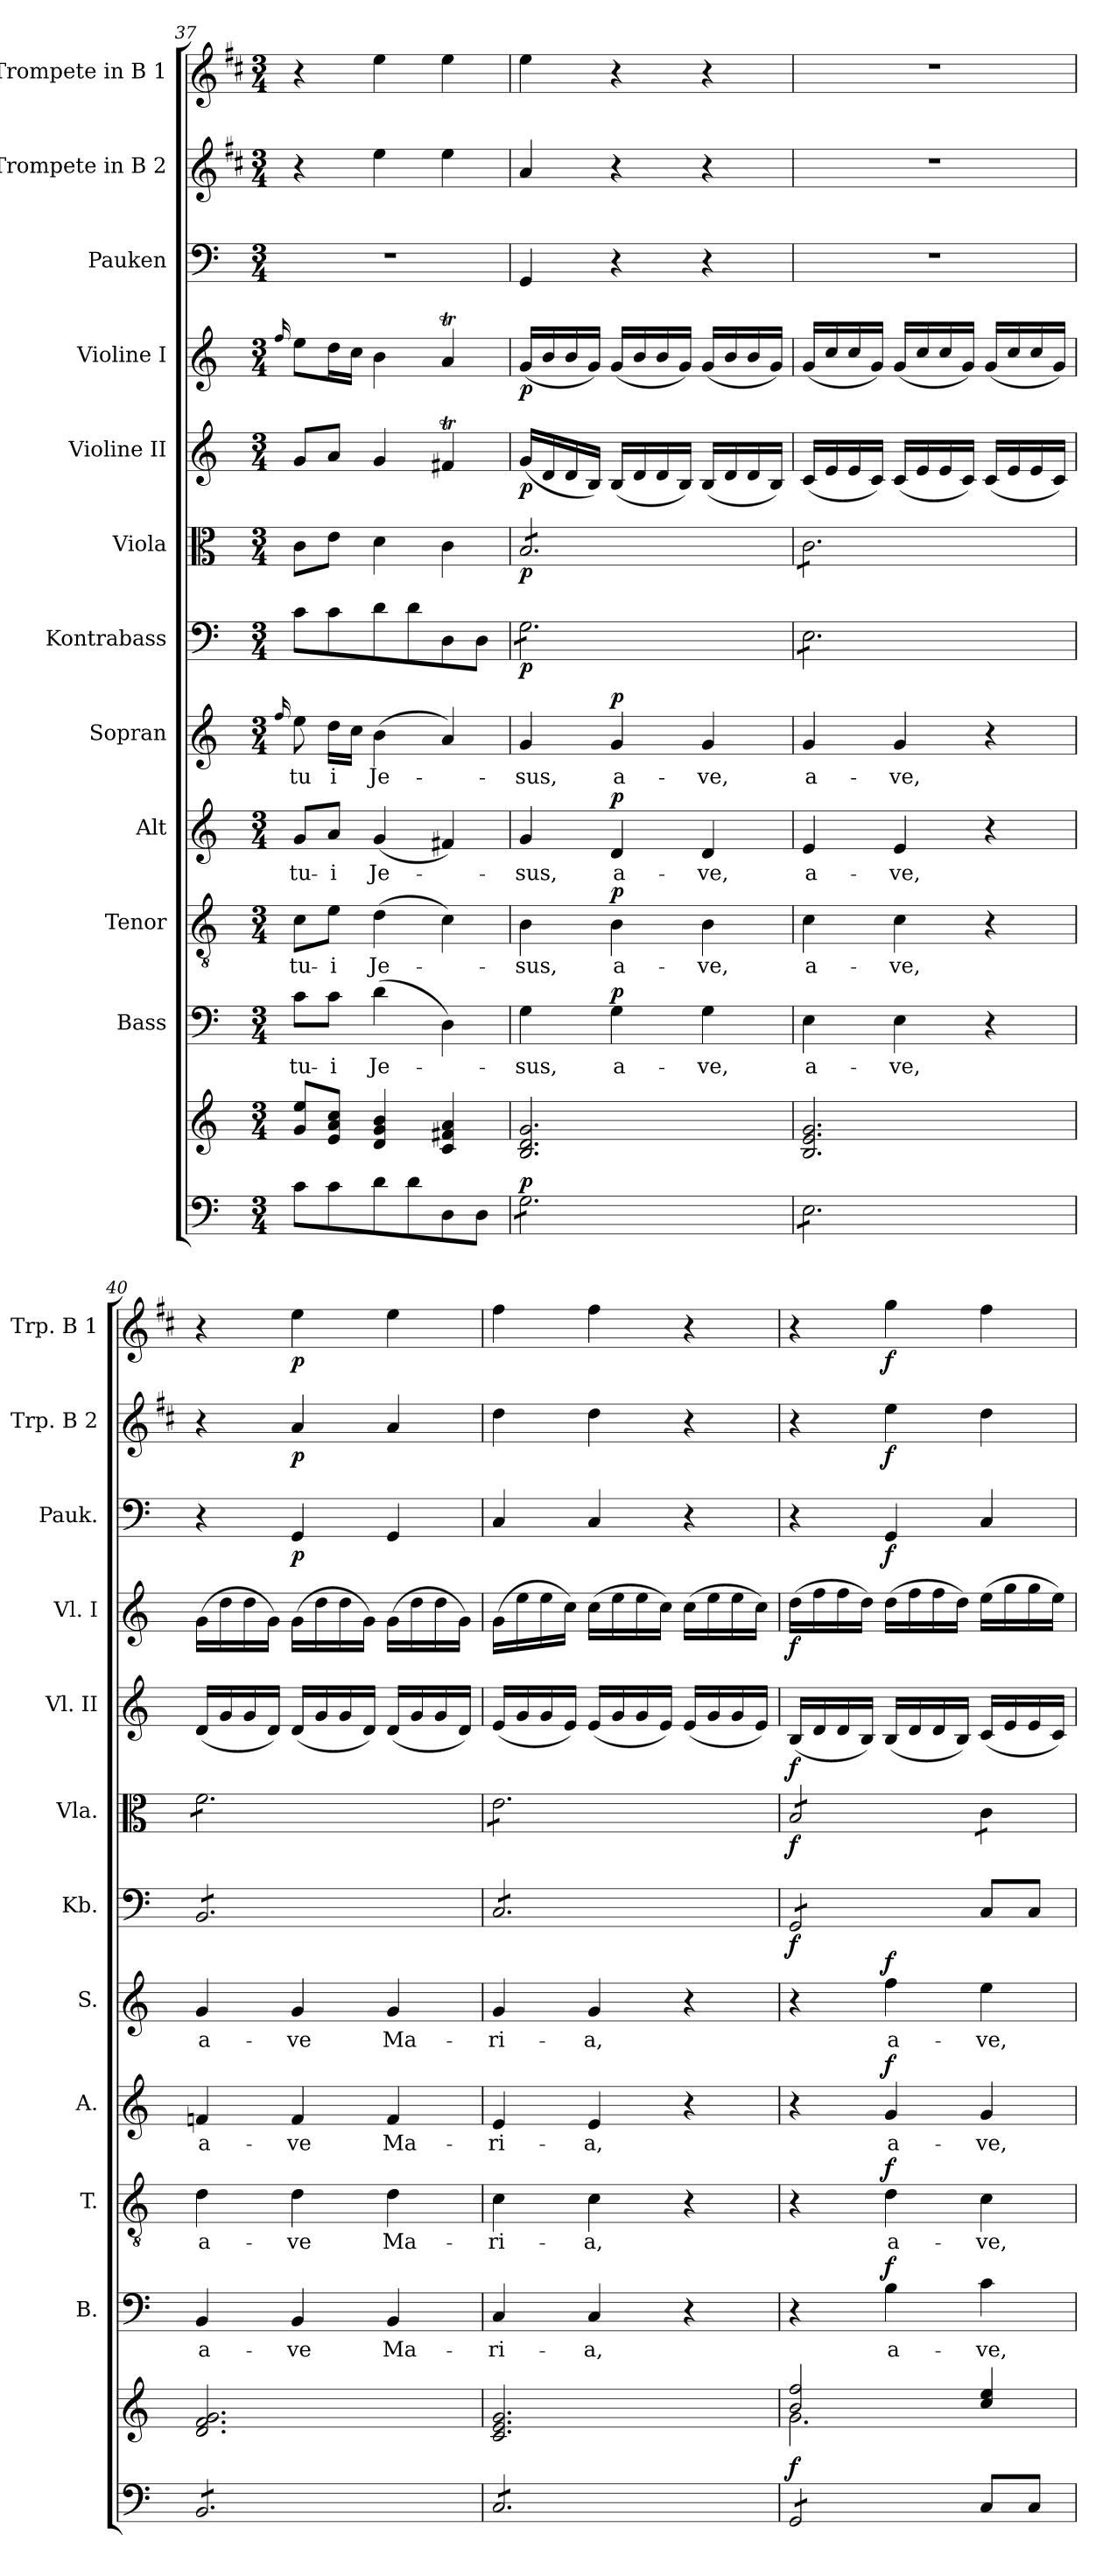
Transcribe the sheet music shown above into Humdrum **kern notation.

**kern	**kern	**dynam	**kern	**text	**dynam	**kern	**text	**dynam	**kern	**text	**dynam	**kern	**text	**dynam	**kern	**dynam	**kern	**dynam	**kern	**dynam	**kern	**dynam	**kern	**dynam	**kern	**dynam	**kern	**dynam
*part12	*part12	*part12	*part11	*part11	*part11	*part10	*part10	*part10	*part9	*part9	*part9	*part8	*part8	*part8	*part7	*part7	*part6	*part6	*part5	*part5	*part4	*part4	*part3	*part3	*part2	*part2	*part1	*part1
*staff13	*staff12	*staff12/13	*staff11	*staff11	*staff11	*staff10	*staff10	*staff10	*staff9	*staff9	*staff9	*staff8	*staff8	*staff8	*staff7	*staff7	*staff6	*staff6	*staff5	*staff5	*staff4	*staff4	*staff3	*staff3	*staff2	*staff2	*staff1	*staff1
*	*	*	*I"Bass	*	*	*I"Tenor	*	*	*I"Alt	*	*	*I"Sopran	*	*	*I"Kontrabass	*	*I"Viola	*	*I"Violine II	*	*I"Violine I	*	*I"Pauken	*	*I"Trompete in B 2	*	*I"Trompete in B 1	*
*	*	*	*I'B.	*	*	*I'T.	*	*	*I'A.	*	*	*I'S.	*	*	*I'Kb.	*	*I'Vla.	*	*I'Vl. II	*	*I'Vl. I	*	*I'Pauk.	*	*I'Trp. B 2	*	*I'Trp. B 1	*
!!LO:PB:g=z
*clefF4	*clefG2	*	*clefF4	*	*	*clefGv2	*	*	*clefG2	*	*	*clefG2	*	*	*clefF4	*	*clefC3	*	*clefG2	*	*clefG2	*	*clefF4	*	*clefG2	*	*clefG2	*
*	*	*	*	*	*	*	*	*	*	*	*	*	*	*	*ITrd7c12	*	*	*	*	*	*	*	*	*	*ITrd1c2	*	*ITrd1c2	*
*k[]	*k[]	*	*k[]	*	*	*k[]	*	*	*k[]	*	*	*k[]	*	*	*k[]	*	*k[]	*	*k[]	*	*k[]	*	*k[]	*	*k[]	*	*k[]	*
*C:	*C:	*	*C:	*	*	*C:	*	*	*C:	*	*	*C:	*	*	*C:	*	*C:	*	*C:	*	*C:	*	*C:	*	*C:	*	*C:	*
*M3/4	*M3/4	*	*M3/4	*	*	*M3/4	*	*	*M3/4	*	*	*M3/4	*	*	*M3/4	*	*M3/4	*	*M3/4	*	*M3/4	*	*M3/4	*	*M3/4	*	*M3/4	*
=37	=37	=37	=37	=37	=37	=37	=37	=37	=37	=37	=37	=37	=37	=37	=37	=37	=37	=37	=37	=37	=37	=37	=37	=37	=37	=37	=37	=37
.	.	.	.	.	.	.	.	.	.	.	.	16qqff/	.	.	.	.	.	.	.	.	16qqff/	.	.	.	.	.	.	.
!	!	!	!	!LO:LY:b	!	!	!LO:LY:b	!	!	!LO:LY:b	!	!	!LO:LY:b	!	!	!	!	!	!	!	!	!	!	!	!	!	!	!
8c\L	8g/ 8ee/L	.	8c\L	tu-	.	8c\L	tu-	.	8g/L	tu-	.	8ee\	tu	.	8C\L	.	8c\L	.	8g/L	.	8ee\L	.	2.r	.	4r	.	4r	.
!	!	!	!	!LO:LY:b	!	!	!LO:LY:b	!	!	!LO:LY:b	!	!	!LO:LY:b	!	!	!	!	!	!	!	!	!	!	!	!	!	!	!
8c\	8e/ 8a/ 8cc/J	.	8c\J	-i	.	8e\J	-i	.	8a/J	-i	.	16dd\LL	i	.	8C\	.	8e\J	.	8a/J	.	16dd\L	.	.	.	.	.	.	.
.	.	.	.	.	.	.	.	.	.	.	.	16cc\JJ	.	.	.	.	.	.	.	.	16cc\JJ	.	.	.	.	.	.	.
!	!	!	!	!LO:LY:b	!	!	!LO:LY:b	!	!	!LO:LY:b	!	!	!LO:LY:b	!	!	!	!	!	!	!	!	!	!	!	!	!	!	!
8d\	4d/ 4g/ 4b/	.	(>4d\	Je-	.	(>4d\	Je-	.	(<4g/	Je-	.	(>4b\	Je-	.	8D\	.	4d\	.	4g/	.	4b\	.	.	.	4dd\	.	4dd\	.
8d\	.	.	.	.	.	.	.	.	.	.	.	.	.	.	8D\	.	.	.	.	.	.	.	.	.	.	.	.	.
8D\	4c/ 4f#X/ 4a/	.	4D\)	.	.	4c\)	.	.	4f#X/)	.	.	4a/)	.	.	8DD\	.	4c\	.	4f#Xt/	.	4aT/	.	.	.	4dd\	.	4dd\	.
8D\J	.	.	.	.	.	.	.	.	.	.	.	.	.	.	8DD\J	.	.	.	.	.	.	.	.	.	.	.	.	.
=38	=38	=38	=38	=38	=38	=38	=38	=38	=38	=38	=38	=38	=38	=38	=38	=38	=38	=38	=38	=38	=38	=38	=38	=38	=38	=38	=38	=38
!	!	!LO:DY:a=2	!	!LO:LY:b	!	!	!LO:LY:b	!	!	!LO:LY:b	!	!	!LO:LY:b	!	!	!LO:DY:b	!	!LO:DY:b	!	!LO:DY:b	!	!LO:DY:b	!	!	!	!	!	!
*tremolo	*	*	*	*	*	*	*	*	*	*	*	*	*	*	*	*	*	*	*	*	*	*	*	*	*	*	*	*
*	*	*	*	*	*	*	*	*	*	*	*	*	*	*	*tremolo	*	*	*	*	*	*	*	*	*	*	*	*	*
*	*	*	*	*	*	*	*	*	*	*	*	*	*	*	*	*	*tremolo	*	*	*	*	*	*	*	*	*	*	*
8G\L	2.B/ 2.d/ 2.g/	p	4G\	-sus,	.	4B\	-sus,	.	4g/	-sus,	.	4g/	-sus,	.	8GG\L	p	8B/L	p	(<16g/LL	p	(<16g/LL	p	4GG/	.	4g/	.	4dd\	.
.	.	.	.	.	.	.	.	.	.	.	.	.	.	.	.	.	.	.	16d/	.	16b/	.	.	.	.	.	.	.
8G\	.	.	.	.	.	.	.	.	.	.	.	.	.	.	8GG\	.	8B/	.	16d/	.	16b/	.	.	.	.	.	.	.
.	.	.	.	.	.	.	.	.	.	.	.	.	.	.	.	.	.	.	16B/JJ)	.	16g/JJ)	.	.	.	.	.	.	.
!	!	!	!	!LO:LY:b	!LO:DY:a	!	!LO:LY:b	!LO:DY:a	!	!LO:LY:b	!LO:DY:a	!	!LO:LY:b	!LO:DY:a	!	!	!	!	!	!	!	!	!	!	!	!	!	!
8G\	.	.	4G\	a-	p	4B\	a-	p	4d/	a-	p	4g/	a-	p	8GG\	.	8B/	.	(<16B/LL	.	(<16g/LL	.	4r	.	4r	.	4r	.
.	.	.	.	.	.	.	.	.	.	.	.	.	.	.	.	.	.	.	16d/	.	16b/	.	.	.	.	.	.	.
8G\	.	.	.	.	.	.	.	.	.	.	.	.	.	.	8GG\	.	8B/	.	16d/	.	16b/	.	.	.	.	.	.	.
.	.	.	.	.	.	.	.	.	.	.	.	.	.	.	.	.	.	.	16B/JJ)	.	16g/JJ)	.	.	.	.	.	.	.
!	!	!	!	!LO:LY:b	!	!	!LO:LY:b	!	!	!LO:LY:b	!	!	!LO:LY:b	!	!	!	!	!	!	!	!	!	!	!	!	!	!	!
8G\	.	.	4G\	-ve,	.	4B\	-ve,	.	4d/	-ve,	.	4g/	-ve,	.	8GG\	.	8B/	.	(<16B/LL	.	(<16g/LL	.	4r	.	4r	.	4r	.
.	.	.	.	.	.	.	.	.	.	.	.	.	.	.	.	.	.	.	16d/	.	16b/	.	.	.	.	.	.	.
8G\J	.	.	.	.	.	.	.	.	.	.	.	.	.	.	8GG\J	.	8B/J	.	16d/	.	16b/	.	.	.	.	.	.	.
.	.	.	.	.	.	.	.	.	.	.	.	.	.	.	.	.	.	.	16B/JJ)	.	16g/JJ)	.	.	.	.	.	.	.
=39	=39	=39	=39	=39	=39	=39	=39	=39	=39	=39	=39	=39	=39	=39	=39	=39	=39	=39	=39	=39	=39	=39	=39	=39	=39	=39	=39	=39
!	!	!	!	!LO:LY:b	!	!	!LO:LY:b	!	!	!LO:LY:b	!	!	!LO:LY:b	!	!	!	!	!	!	!	!	!	!	!	!	!	!	!
8E\L	2.B/ 2.e/ 2.g/	.	4E\	a-	.	4c\	a-	.	4e/	a-	.	4g/	a-	.	8EE\L	.	8c\L	.	(<16c/LL	.	(<16g/LL	.	2.r	.	2.r	.	2.r	.
.	.	.	.	.	.	.	.	.	.	.	.	.	.	.	.	.	.	.	16e/	.	16cc/	.	.	.	.	.	.	.
8E\	.	.	.	.	.	.	.	.	.	.	.	.	.	.	8EE\	.	8c\	.	16e/	.	16cc/	.	.	.	.	.	.	.
.	.	.	.	.	.	.	.	.	.	.	.	.	.	.	.	.	.	.	16c/JJ)	.	16g/JJ)	.	.	.	.	.	.	.
!	!	!	!	!LO:LY:b	!	!	!LO:LY:b	!	!	!LO:LY:b	!	!	!LO:LY:b	!	!	!	!	!	!	!	!	!	!	!	!	!	!	!
8E\	.	.	4E\	-ve,	.	4c\	-ve,	.	4e/	-ve,	.	4g/	-ve,	.	8EE\	.	8c\	.	(<16c/LL	.	(<16g/LL	.	.	.	.	.	.	.
.	.	.	.	.	.	.	.	.	.	.	.	.	.	.	.	.	.	.	16e/	.	16cc/	.	.	.	.	.	.	.
8E\	.	.	.	.	.	.	.	.	.	.	.	.	.	.	8EE\	.	8c\	.	16e/	.	16cc/	.	.	.	.	.	.	.
.	.	.	.	.	.	.	.	.	.	.	.	.	.	.	.	.	.	.	16c/JJ)	.	16g/JJ)	.	.	.	.	.	.	.
8E\	.	.	4r	.	.	4r	.	.	4r	.	.	4r	.	.	8EE\	.	8c\	.	(<16c/LL	.	(<16g/LL	.	.	.	.	.	.	.
.	.	.	.	.	.	.	.	.	.	.	.	.	.	.	.	.	.	.	16e/	.	16cc/	.	.	.	.	.	.	.
8E\J	.	.	.	.	.	.	.	.	.	.	.	.	.	.	8EE\J	.	8c\J	.	16e/	.	16cc/	.	.	.	.	.	.	.
.	.	.	.	.	.	.	.	.	.	.	.	.	.	.	.	.	.	.	16c/JJ)	.	16g/JJ)	.	.	.	.	.	.	.
=40	=40	=40	=40	=40	=40	=40	=40	=40	=40	=40	=40	=40	=40	=40	=40	=40	=40	=40	=40	=40	=40	=40	=40	=40	=40	=40	=40	=40
!	!	!	!	!LO:LY:b	!	!	!LO:LY:b	!	!	!LO:LY:b	!	!	!LO:LY:b	!	!	!	!	!	!	!	!	!	!	!	!	!	!	!
8BB/L	2.d/ 2.f/ 2.g/	.	4BB/	a-	.	4d\	a-	.	4fn/	a-	.	4g/	a-	.	8BBB/L	.	8f\L	.	(<16d/LL	.	(>16g\LL	.	4r	.	4r	.	4r	.
.	.	.	.	.	.	.	.	.	.	.	.	.	.	.	.	.	.	.	16g/	.	16dd\	.	.	.	.	.	.	.
8BB/	.	.	.	.	.	.	.	.	.	.	.	.	.	.	8BBB/	.	8f\	.	16g/	.	16dd\	.	.	.	.	.	.	.
.	.	.	.	.	.	.	.	.	.	.	.	.	.	.	.	.	.	.	16d/JJ)	.	16g\JJ)	.	.	.	.	.	.	.
!	!	!	!	!LO:LY:b	!	!	!LO:LY:b	!	!	!LO:LY:b	!	!	!LO:LY:b	!	!	!	!	!	!	!	!	!	!	!LO:DY:b	!	!LO:DY:b	!	!LO:DY:b
8BB/	.	.	4BB/	-ve	.	4d\	-ve	.	4f/	-ve	.	4g/	-ve	.	8BBB/	.	8f\	.	(<16d/LL	.	(>16g\LL	.	4GG/	p	4g/	p	4dd\	p
.	.	.	.	.	.	.	.	.	.	.	.	.	.	.	.	.	.	.	16g/	.	16dd\	.	.	.	.	.	.	.
8BB/	.	.	.	.	.	.	.	.	.	.	.	.	.	.	8BBB/	.	8f\	.	16g/	.	16dd\	.	.	.	.	.	.	.
.	.	.	.	.	.	.	.	.	.	.	.	.	.	.	.	.	.	.	16d/JJ)	.	16g\JJ)	.	.	.	.	.	.	.
!	!	!	!	!LO:LY:b	!	!	!LO:LY:b	!	!	!LO:LY:b	!	!	!LO:LY:b	!	!	!	!	!	!	!	!	!	!	!	!	!	!	!
8BB/	.	.	4BB/	Ma-	.	4d\	Ma-	.	4f/	Ma-	.	4g/	Ma-	.	8BBB/	.	8f\	.	(<16d/LL	.	(>16g\LL	.	4GG/	.	4g/	.	4dd\	.
.	.	.	.	.	.	.	.	.	.	.	.	.	.	.	.	.	.	.	16g/	.	16dd\	.	.	.	.	.	.	.
8BB/J	.	.	.	.	.	.	.	.	.	.	.	.	.	.	8BBB/J	.	8f\J	.	16g/	.	16dd\	.	.	.	.	.	.	.
.	.	.	.	.	.	.	.	.	.	.	.	.	.	.	.	.	.	.	16d/JJ)	.	16g\JJ)	.	.	.	.	.	.	.
!!LO:PB:g=z
=41	=41	=41	=41	=41	=41	=41	=41	=41	=41	=41	=41	=41	=41	=41	=41	=41	=41	=41	=41	=41	=41	=41	=41	=41	=41	=41	=41	=41
!	!	!	!	!LO:LY:b	!	!	!LO:LY:b	!	!	!LO:LY:b	!	!	!LO:LY:b	!	!	!	!	!	!	!	!	!	!	!	!	!	!	!
8C/L	2.c/ 2.e/ 2.g/	.	4C/	-ri-	.	4c\	-ri-	.	4e/	-ri-	.	4g/	-ri-	.	8CC/L	.	8e\L	.	(<16e/LL	.	(>16g\LL	.	4C/	.	4cc\	.	4ee\	.
.	.	.	.	.	.	.	.	.	.	.	.	.	.	.	.	.	.	.	16g/	.	16ee\	.	.	.	.	.	.	.
8C/	.	.	.	.	.	.	.	.	.	.	.	.	.	.	8CC/	.	8e\	.	16g/	.	16ee\	.	.	.	.	.	.	.
.	.	.	.	.	.	.	.	.	.	.	.	.	.	.	.	.	.	.	16e/JJ)	.	16cc\JJ)	.	.	.	.	.	.	.
!	!	!	!	!LO:LY:b	!	!	!LO:LY:b	!	!	!LO:LY:b	!	!	!LO:LY:b	!	!	!	!	!	!	!	!	!	!	!	!	!	!	!
8C/	.	.	4C/	-a,	.	4c\	-a,	.	4e/	-a,	.	4g/	-a,	.	8CC/	.	8e\	.	(<16e/LL	.	(>16cc\LL	.	4C/	.	4cc\	.	4ee\	.
.	.	.	.	.	.	.	.	.	.	.	.	.	.	.	.	.	.	.	16g/	.	16ee\	.	.	.	.	.	.	.
8C/	.	.	.	.	.	.	.	.	.	.	.	.	.	.	8CC/	.	8e\	.	16g/	.	16ee\	.	.	.	.	.	.	.
.	.	.	.	.	.	.	.	.	.	.	.	.	.	.	.	.	.	.	16e/JJ)	.	16cc\JJ)	.	.	.	.	.	.	.
8C/	.	.	4r	.	.	4r	.	.	4r	.	.	4r	.	.	8CC/	.	8e\	.	(<16e/LL	.	(>16cc\LL	.	4r	.	4r	.	4r	.
.	.	.	.	.	.	.	.	.	.	.	.	.	.	.	.	.	.	.	16g/	.	16ee\	.	.	.	.	.	.	.
8C/J	.	.	.	.	.	.	.	.	.	.	.	.	.	.	8CC/J	.	8e\J	.	16g/	.	16ee\	.	.	.	.	.	.	.
.	.	.	.	.	.	.	.	.	.	.	.	.	.	.	.	.	.	.	16e/JJ)	.	16cc\JJ)	.	.	.	.	.	.	.
=42	=42	=42	=42	=42	=42	=42	=42	=42	=42	=42	=42	=42	=42	=42	=42	=42	=42	=42	=42	=42	=42	=42	=42	=42	=42	=42	=42	=42
*	*^	*	*	*	*	*	*	*	*	*	*	*	*	*	*	*	*	*	*	*	*	*	*	*	*	*	*	*
!	!	!	!LO:DY:a=2	!	!	!	!	!	!	!	!	!	!	!	!	!	!LO:DY:b	!	!LO:DY:b	!	!LO:DY:b	!	!LO:DY:b	!	!	!	!	!	!
8GG/L	2b/ 2ff/	2.g\	f	4r	.	.	4r	.	.	4r	.	.	4r	.	.	8GGG/L	f	8B/L	f	(<16B/LL	f	(>16dd\LL	f	4r	.	4r	.	4r	.
.	.	.	.	.	.	.	.	.	.	.	.	.	.	.	.	.	.	.	.	16d/	.	16ff\	.	.	.	.	.	.	.
8GG/	.	.	.	.	.	.	.	.	.	.	.	.	.	.	.	8GGG/	.	8B/	.	16d/	.	16ff\	.	.	.	.	.	.	.
.	.	.	.	.	.	.	.	.	.	.	.	.	.	.	.	.	.	.	.	16B/JJ)	.	16dd\JJ)	.	.	.	.	.	.	.
!	!	!	!	!	!LO:LY:b	!LO:DY:a	!	!LO:LY:b	!LO:DY:a	!	!LO:LY:b	!LO:DY:a	!	!LO:LY:b	!LO:DY:a	!	!	!	!	!	!	!	!	!	!LO:DY:b	!	!LO:DY:b	!	!LO:DY:b
8GG/	.	.	.	4B\	a-	f	4d\	a-	f	4g/	a-	f	4ff\	a-	f	8GGG/	.	8B/	.	(<16B/LL	.	(>16dd\LL	.	4GG/	f	4dd\	f	4ff\	f
.	.	.	.	.	.	.	.	.	.	.	.	.	.	.	.	.	.	.	.	16d/	.	16ff\	.	.	.	.	.	.	.
8GG/J	.	.	.	.	.	.	.	.	.	.	.	.	.	.	.	8GGG/J	.	8B/J	.	16d/	.	16ff\	.	.	.	.	.	.	.
*	*	*	*	*	*	*	*	*	*	*	*	*	*	*	*	*Xtremolo	*	*	*	*	*	*	*	*	*	*	*	*	*
*Xtremolo	*	*	*	*	*	*	*	*	*	*	*	*	*	*	*	*	*	*	*	*	*	*	*	*	*	*	*	*	*
.	.	.	.	.	.	.	.	.	.	.	.	.	.	.	.	.	.	.	.	16B/JJ)	.	16dd\JJ)	.	.	.	.	.	.	.
!	!	!	!	!	!LO:LY:b	!	!	!LO:LY:b	!	!	!LO:LY:b	!	!	!LO:LY:b	!	!	!	!	!	!	!	!	!	!	!	!	!	!	!
8C/L	4cc/ 4ee/	.	.	4c\	-ve,	.	4c\	-ve,	.	4g/	-ve,	.	4ee\	-ve,	.	8CC/L	.	8c\L	.	(<16c/LL	.	(>16ee\LL	.	4C/	.	4cc\	.	4ee\	.
.	.	.	.	.	.	.	.	.	.	.	.	.	.	.	.	.	.	.	.	16e/	.	16gg\	.	.	.	.	.	.	.
8C/J	.	.	.	.	.	.	.	.	.	.	.	.	.	.	.	8CC/J	.	8c\J	.	16e/	.	16gg\	.	.	.	.	.	.	.
*	*	*	*	*	*	*	*	*	*	*	*	*	*	*	*	*	*	*Xtremolo	*	*	*	*	*	*	*	*	*	*	*
.	.	.	.	.	.	.	.	.	.	.	.	.	.	.	.	.	.	.	.	16c/JJ)	.	16ee\JJ)	.	.	.	.	.	.	.
*	*v	*v	*	*	*	*	*	*	*	*	*	*	*	*	*	*	*	*	*	*	*	*	*	*	*	*	*	*	*
=	=	=	=	=	=	=	=	=	=	=	=	=	=	=	=	=	=	=	=	=	=	=	=	=	=	=	=	=
*-	*-	*-	*-	*-	*-	*-	*-	*-	*-	*-	*-	*-	*-	*-	*-	*-	*-	*-	*-	*-	*-	*-	*-	*-	*-	*-	*-	*-
